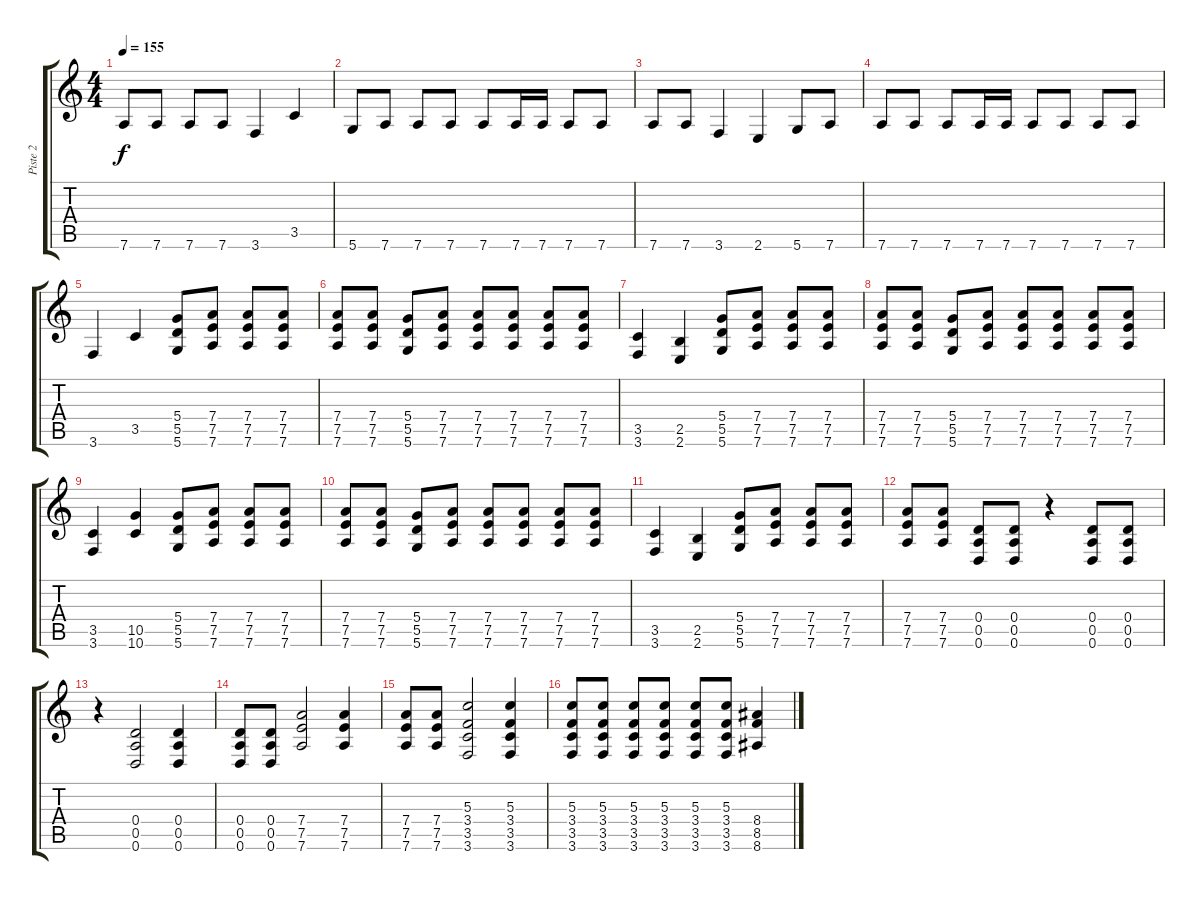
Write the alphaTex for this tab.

\track ("Piste 2" "Piste 2") {instrument distortionguitar}
\staff {score tabs}
\tuning (E4 B3 G3 D3 A2 D2) {hide}
\ts (4 4)
\tempo 155
\clef g2
\ks c
7.6.8{dy f} 7.6.8 7.6.8 7.6.8 3.6.4 3.5.4 |
5.6.8 7.6.8 7.6.8 7.6.8 7.6.8 7.6.16 7.6.16 7.6.8 7.6.8 |
7.6.8 7.6.8 3.6.4 2.6.4 5.6.8 7.6.8 |
7.6.8 7.6.8 7.6.8 7.6.16 7.6.16 7.6.8 7.6.8 7.6.8 7.6.8 |
3.6.4 3.5.4 (5.4 5.5 5.6).8 (7.4 7.5 7.6).8 (7.4 7.5 7.6).8 (7.4 7.5 7.6).8 |
(7.4 7.5 7.6).8 (7.4 7.5 7.6).8 (5.4 5.5 5.6).8 (7.4 7.5 7.6).8 (7.4 7.5 7.6).8 (7.4 7.5 7.6).8 (7.4 7.5 7.6).8 (7.4 7.5 7.6).8 |
(3.5 3.6).4 (2.5 2.6).4 (5.4 5.5 5.6).8 (7.4 7.5 7.6).8 (7.4 7.5 7.6).8 (7.4 7.5 7.6).8 |
(7.4 7.5 7.6).8 (7.4 7.5 7.6).8 (5.4 5.5 5.6).8 (7.4 7.5 7.6).8 (7.4 7.5 7.6).8 (7.4 7.5 7.6).8 (7.4 7.5 7.6).8 (7.4 7.5 7.6).8 |
(3.5 3.6).4 (10.5 10.6).4 (5.4 5.5 5.6).8 (7.4 7.5 7.6).8 (7.4 7.5 7.6).8 (7.4 7.5 7.6).8 |
(7.4 7.5 7.6).8 (7.4 7.5 7.6).8 (5.4 5.5 5.6).8 (7.4 7.5 7.6).8 (7.4 7.5 7.6).8 (7.4 7.5 7.6).8 (7.4 7.5 7.6).8 (7.4 7.5 7.6).8 |
(3.5 3.6).4 (2.5 2.6).4 (5.4 5.5 5.6).8 (7.4 7.5 7.6).8 (7.4 7.5 7.6).8 (7.4 7.5 7.6).8 |
(7.4 7.5 7.6).8 (7.4 7.5 7.6).8 (0.4 0.5 0.6).8 (0.4 0.5 0.6).8 r.4 (0.4 0.5 0.6).8 (0.4 0.5 0.6).8 |
r.4 (0.4 0.5 0.6).2 (0.4 0.5 0.6).4 |
(0.4 0.5 0.6).8 (0.4 0.5 0.6).8 (7.4 7.5 7.6).2 (7.4 7.5 7.6).4 |
(7.4 7.5 7.6).8 (7.4 7.5 7.6).8 (5.3 3.4 3.5 3.6).2 (5.3 3.4 3.5 3.6).4 |
(5.3 3.4 3.5 3.6).8 (5.3 3.4 3.5 3.6).8 (5.3 3.4 3.5 3.6).8 (5.3 3.4 3.5 3.6).8 (5.3 3.4 3.5 3.6).8 (5.3 3.4 3.5 3.6).8 (8.4 8.5 8.6).4
